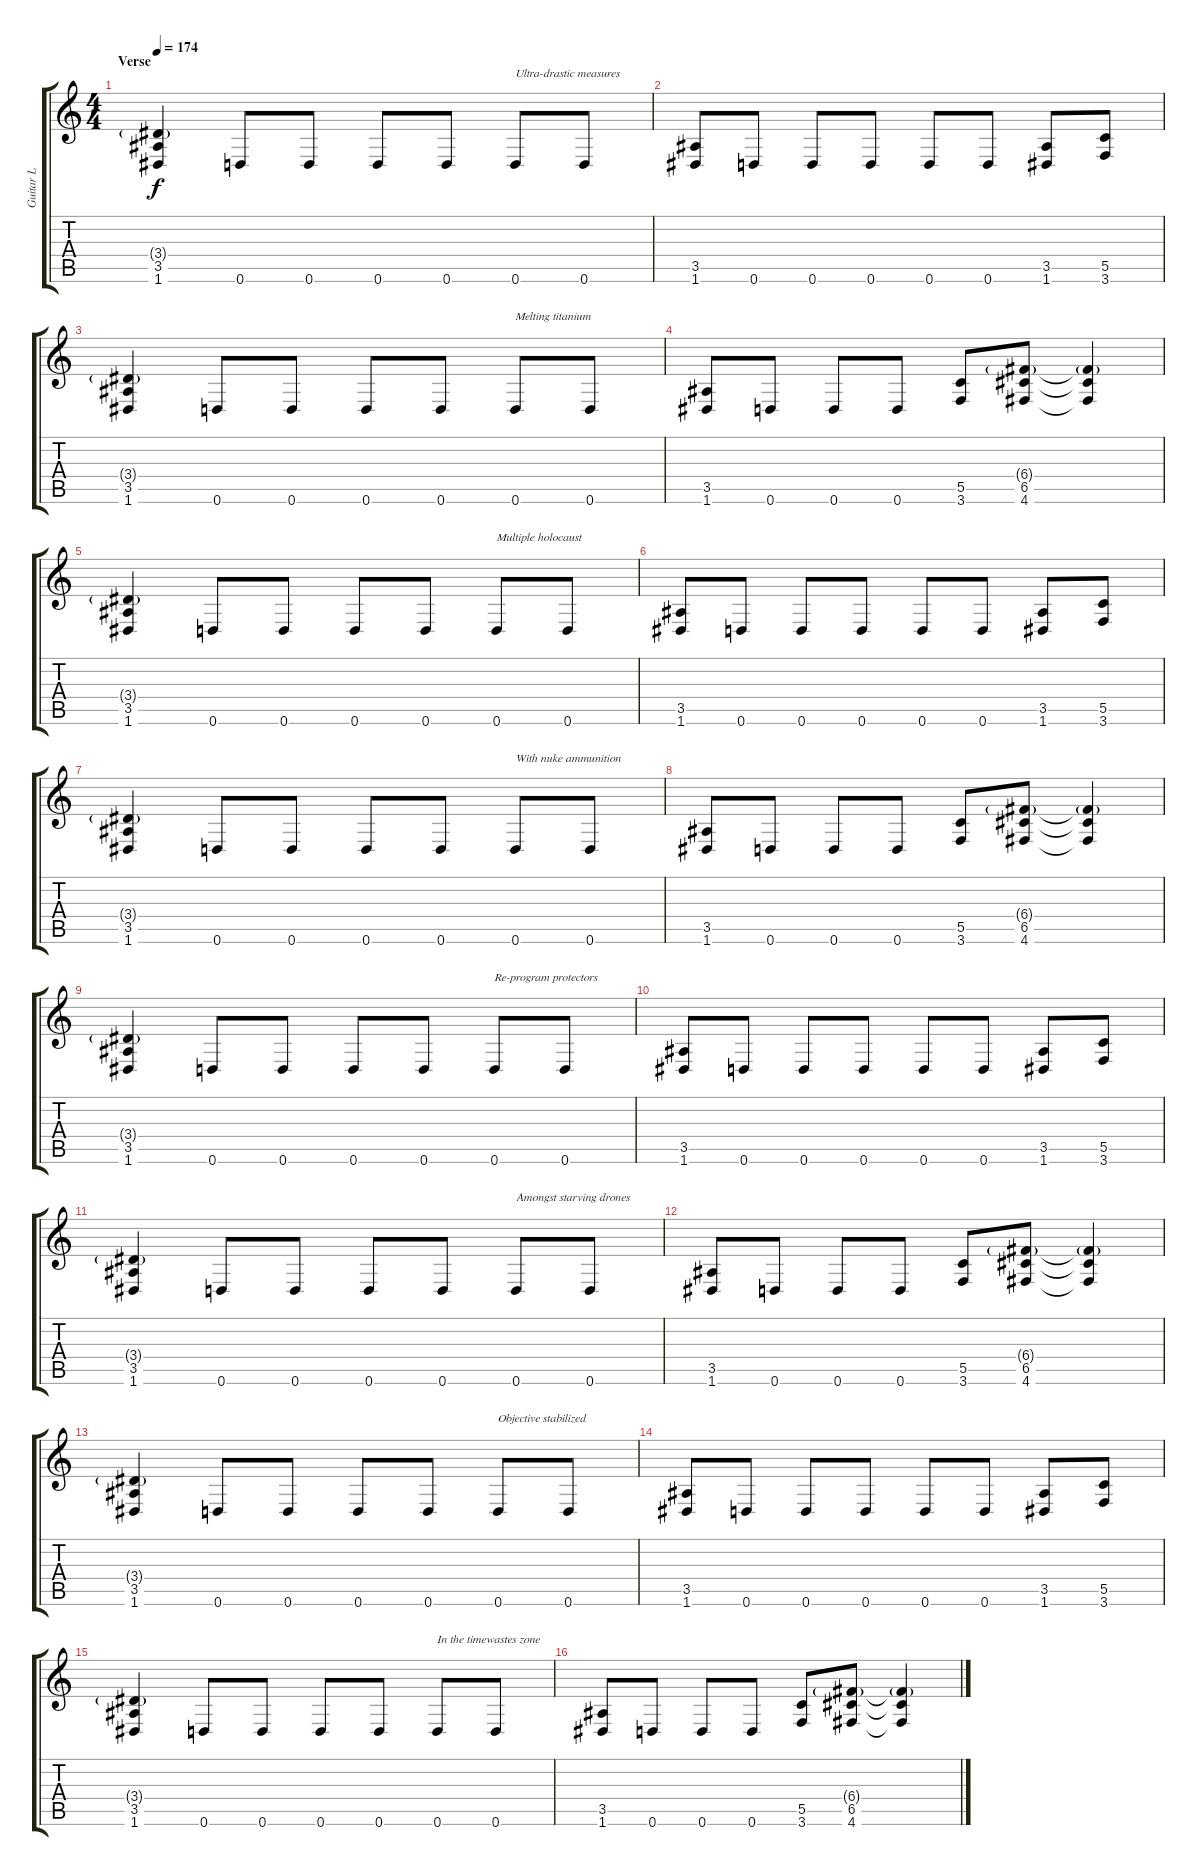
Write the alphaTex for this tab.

\track ("Guitar L" "Guitar L") {instrument distortionguitar}
\staff {score tabs}
\tuning (D4 A3 F3 C3 G2 D2) {hide}
\ts (4 4)
\section ("" "Verse")
\tempo 174
\clef g2
\ks c
(3.4{g} 3.5 1.6).4{dy f} 0.6.8 0.6.8 0.6.8 0.6.8 0.6.8{txt "Ultra-drastic measures"} 0.6.8 |
(3.5 1.6).8 0.6.8 0.6.8 0.6.8 0.6.8 0.6.8 (3.5 1.6).8 (5.5 3.6).8 |
(3.4{g} 3.5 1.6).4 0.6.8 0.6.8 0.6.8 0.6.8 0.6.8{txt "Melting titanium"} 0.6.8 |
(3.5 1.6).8 0.6.8 0.6.8 0.6.8 (5.5 3.6).8 (6.4{g} 6.5 4.6).8 (6.4{g t} 6.5{t} 4.6{t}).4 |
(3.4{g} 3.5 1.6).4 0.6.8 0.6.8 0.6.8 0.6.8 0.6.8{txt "Multiple holocaust"} 0.6.8 |
(3.5 1.6).8 0.6.8 0.6.8 0.6.8 0.6.8 0.6.8 (3.5 1.6).8 (5.5 3.6).8 |
(3.4{g} 3.5 1.6).4 0.6.8 0.6.8 0.6.8 0.6.8 0.6.8{txt "With nuke ammunition"} 0.6.8 |
(3.5 1.6).8 0.6.8 0.6.8 0.6.8 (5.5 3.6).8 (6.4{g} 6.5 4.6).8 (6.4{g t} 6.5{t} 4.6{t}).4 |
(3.4{g} 3.5 1.6).4 0.6.8 0.6.8 0.6.8 0.6.8 0.6.8{txt "Re-program protectors"} 0.6.8 |
(3.5 1.6).8 0.6.8 0.6.8 0.6.8 0.6.8 0.6.8 (3.5 1.6).8 (5.5 3.6).8 |
(3.4{g} 3.5 1.6).4 0.6.8 0.6.8 0.6.8 0.6.8 0.6.8{txt "Amongst starving drones"} 0.6.8 |
(3.5 1.6).8 0.6.8 0.6.8 0.6.8 (5.5 3.6).8 (6.4{g} 6.5 4.6).8 (6.4{g t} 6.5{t} 4.6{t}).4 |
(3.4{g} 3.5 1.6).4 0.6.8 0.6.8 0.6.8 0.6.8 0.6.8{txt "Objective stabilized"} 0.6.8 |
(3.5 1.6).8 0.6.8 0.6.8 0.6.8 0.6.8 0.6.8 (3.5 1.6).8 (5.5 3.6).8 |
(3.4{g} 3.5 1.6).4 0.6.8 0.6.8 0.6.8 0.6.8 0.6.8{txt "In the timewastes zone"} 0.6.8 |
(3.5 1.6).8 0.6.8 0.6.8 0.6.8 (5.5 3.6).8 (6.4{g} 6.5 4.6).8 (6.4{g t} 6.5{t} 4.6{t}).4
